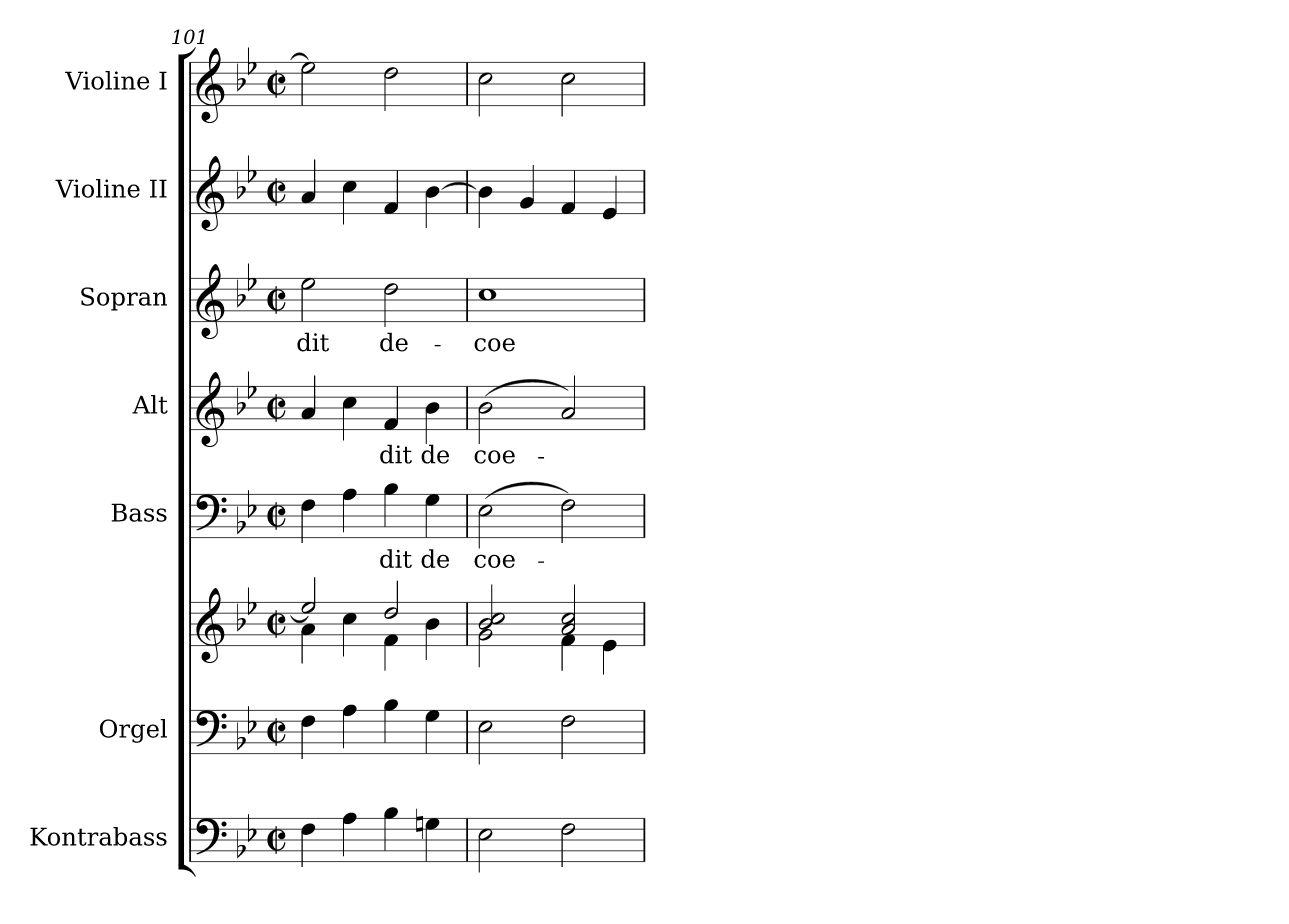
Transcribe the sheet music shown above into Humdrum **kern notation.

**kern	**kern	**kern	**kern	**text	**kern	**text	**kern	**text	**kern	**kern
*part7	*part6	*part6	*part5	*part5	*part4	*part4	*part3	*part3	*part2	*part1
*staff8	*staff7	*staff6	*staff5	*staff5	*staff4	*staff4	*staff3	*staff3	*staff2	*staff1
*I"Kontrabass	*I"Orgel	*	*I"Bass	*	*I"Alt	*	*I"Sopran	*	*I"Violine II	*I"Violine I
*I'Kb.	*I'Org.	*	*I'B	*	*I'A	*	*I'S	*	*I'Vl. II	*I'Vl. I
*clefF4	*clefF4	*clefG2	*clefF4	*	*clefG2	*	*clefG2	*	*clefG2	*clefG2
*ITrd7c12	*	*	*	*	*	*	*	*	*	*
*k[b-e-]	*k[b-e-]	*k[b-e-]	*k[b-e-]	*	*k[b-e-]	*	*k[b-e-]	*	*k[b-e-]	*k[b-e-]
*B-:	*B-:	*B-:	*B-:	*	*B-:	*	*B-:	*	*B-:	*B-:
*M2/2	*M2/2	*M2/2	*M2/2	*	*M2/2	*	*M2/2	*	*M2/2	*M2/2
*met(c|)	*met(c|)	*met(c|)	*met(c|)	*	*met(c|)	*	*met(c|)	*	*met(c|)	*met(c|)
=101	=101	=101	=101	=101	=101	=101	=101	=101	=101	=101
*	*	*^	*	*	*	*	*	*	*	*
!	!	!	!	!	!	!	!	!	!LO:LY:b	!	!
4FF\	4F\	2ee-/]	4a\	4F\	.	4a/	.	2ee-\	-dit	4a/	2ee-\]
4AA\	4A\	.	4cc\	4A\	.	4cc\	.	.	.	4cc\	.
!	!	!	!	!	!LO:LY:b	!	!LO:LY:b	!	!LO:LY:b	!	!
4BB-\	4B-\	2dd/	4f\	4B-\	-dit	4f/	-dit	2dd\	de-	4f/	2dd\
!	!	!	!	!	!LO:LY:b	!	!LO:LY:b	!	!	!	!
4GGn\	4G\	.	4b-\	4G\	de	4b-\	de	.	.	[4b-\	.
=102	=102	=102	=102	=102	=102	=102	=102	=102	=102	=102	=102
!	!	!	!	!	!LO:LY:b	!	!LO:LY:b	!	!LO:LY:b	!	!
2EE-\	2E-\	2b-/ 2cc/	2g\	(>2E-\	coe-	(>2b-\	coe-	1cc	-coe-	4b-\]	2cc\
.	.	.	.	.	.	.	.	.	.	4g/	.
2FF\	2F\	2a/ 2cc/	4f\	2F\)	.	2a/)	.	.	.	4f/	2cc\
.	.	.	4e-\	.	.	.	.	.	.	4e-/	.
*	*	*v	*v	*	*	*	*	*	*	*	*
=	=	=	=	=	=	=	=	=	=	=
*-	*-	*-	*-	*-	*-	*-	*-	*-	*-	*-
